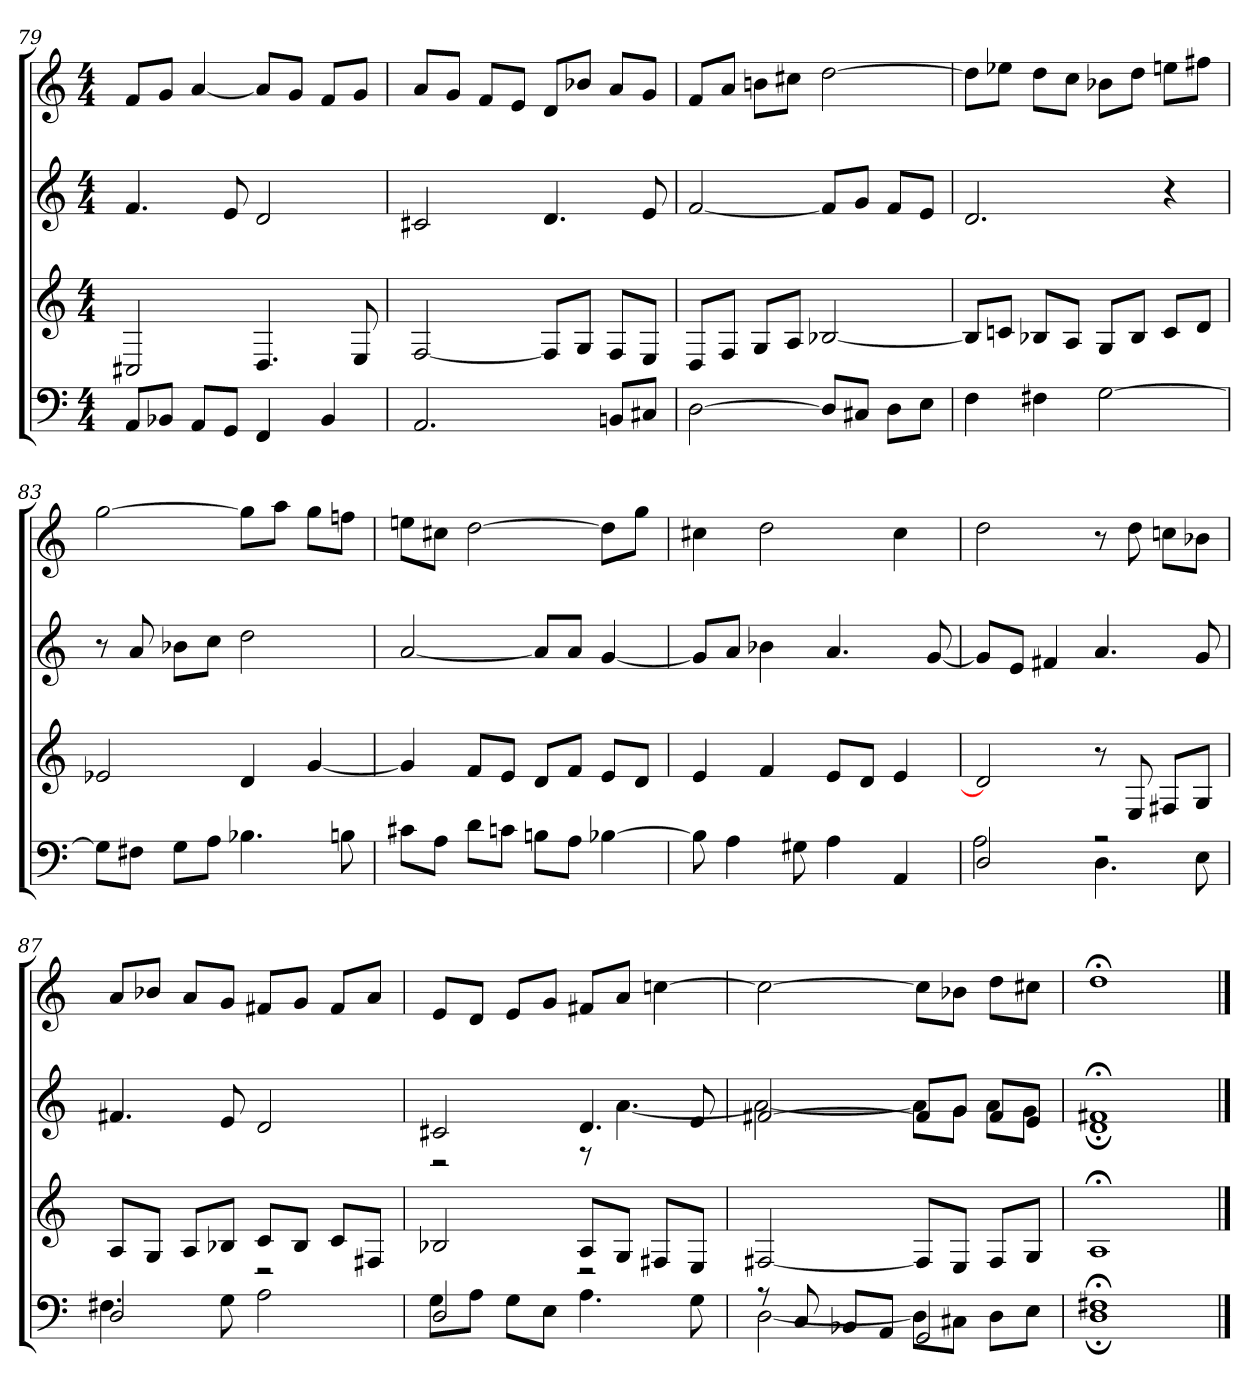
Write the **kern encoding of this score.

**kern	**kern	**kern	**kern
*part4	*part3	*part2	*part1
*staff4	*staff3	*staff2	*staff1
*M4/4	*M4/4	*M4/4	*M4/4
=79	=79	=79	=79
8AAL	2C#X	4.f	8fL
8BB-XJ	.	.	8gJ
8AAL	.	.	[4a
8GGJ	.	8e	.
4FF	4.D	2d	8aL]
.	.	.	8gJ
4BB-	.	.	8fL
.	8E	.	8gJ
=80	=80	=80	=80
2.AA	[2F	2c#X	8aL
.	.	.	8gJ
.	.	.	8fL
.	.	.	8eJ
.	8FL]	4.d	8dL
.	8GJ	.	8b-XJ
8BBnL	8FL	.	8aL
8C#XJ	8EJ	8e	8gJ
=81	=81	=81	=81
[2D	8DL	[2f	8fL
.	8FJ	.	8aJ
.	8GL	.	8bnL
.	8AJ	.	8cc#XJ
8DL]	[2B-X	8fL]	[2dd
8C#XJ	.	8gJ	.
8DL	.	8fL	.
8EJ	.	8eJ	.
=82	=82	=82	=82
4F	8B-L]	2.d	8ddL]
.	8cnJ	.	8ee-XJ
4F#X	8B-XL	.	8ddL
.	8AJ	.	8ccJ
[2G	8GL	.	8b-XL
.	8B-J	.	8ddJ
.	8cL	4r	8eenL
.	8dJ	.	8ff#XJ
=83	=83	=83	=83
8GL]	2e-X	8r	[2gg
8F#XJ	.	8a	.
8GL	.	8b-XL	.
8AJ	.	8ccJ	.
4.B-X	4d	2dd	8ggL]
.	.	.	8aaJ
.	[4g	.	8ggL
8Bn	.	.	8ffnJ
=84	=84	=84	=84
8c#XL	4g]	[2a	8eenL
8AJ	.	.	8cc#XJ
8dL	8fL	.	[2dd
8cnJ	8eJ	.	.
8BnL	8dL	8aL]	.
8AJ	8fJ	8aJ	.
[4B-X	8eL	[4g	8ddL]
.	8dJ	.	8ggJ
=85	=85	=85	=85
8B-]	4e	8gL]	4cc#X
4A	.	8aJ	.
.	4f	4b-X	2dd
8G#X	.	.	.
4A	8eL	4.a	.
.	8dJ	.	.
4AA	4e	.	4cc#
.	.	[8g	.
=86	=86	=86	=86
*^	*	*	*
2D	2A	2d]	8gL]	2dd
.	.	.	8eJ	.
.	.	.	4f#X	.
2r	4.D	8r	4.a	8r
.	.	8E	.	8dd
.	.	8F#XL	.	8ccnL
.	8E	8GJ	8g	8b-XJ
=87	=87	=87	=87	=87
2D	4.F#X	8AL	4.f#X	8aL
.	.	8GJ	.	8b-XJ
.	.	8AL	.	8aL
.	8G	8B-XJ	8e	8gJ
2r	2A	8cL	2d	8f#XL
.	.	8B-J	.	8gJ
.	.	8cL	.	8f#L
.	.	8F#XJ	.	8aJ
=88	=88	=88	=88	=88
*	*	*	*^	*
2D	8GL	2B-X	2c#X	2r	8eL
.	8AJ	.	.	.	8dJ
.	8GL	.	.	.	8eL
.	8EJ	.	.	.	8gJ
2r	4.A	8AL	4.d	8r	8f#XL
.	.	8GJ	.	[4.a	8aJ
.	.	8F#XL	.	.	[4ccn
.	8G	8EJ	8e	.	.
=89	=89	=89	=89	=89	=89
8r	[2D	[2F#X	[2f#X	2a_	2cc_
8C	.	.	.	.	.
8BB-XL	.	.	.	.	.
8AAJ	.	.	.	.	.
2GG	8DL]	8F#L]	8f#L]	8aL]	8ccL]
.	8C#XJ	8EJ	8gJ	8gJ	8b-XJ
.	8DL	8F#L	8f#L	8aL	8ddL
.	8EJ	8GJ	8eJ	8gJ	8cc#XJ
=90	=90	=90	=90	=90	=90
1D;<	1F#X;<	1A;<	1d;<	1f#X;<	1dd;<
*v	*v	*	*v	*v	*
==	==	==	==
*-	*-	*-	*-
